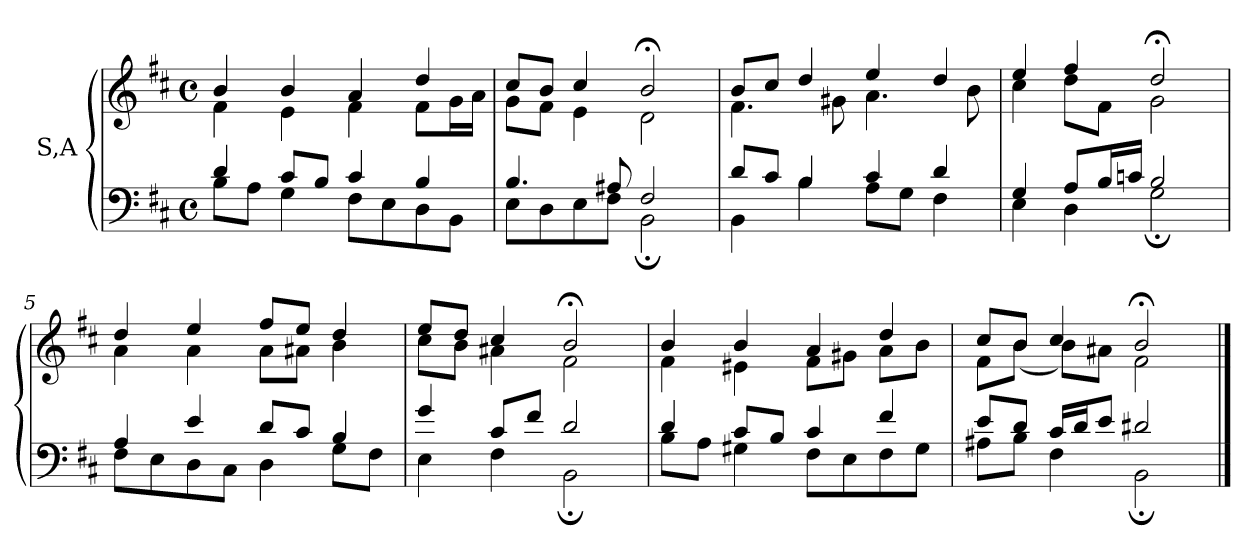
**kern	**kern
*part1	*part1
*staff2	*staff1
*I"S,A	*
!!LO:LB:g=z
*clefF4	*clefG2
*k[f#c#]	*k[f#c#]
*M4/4	*M4/4
*met(c)	*met(c)
=1	=1
*^	*^
4d	8BL	4b	4f#
.	8AJ	.	.
8c#L	4G	4b	4e
8BJ	.	.	.
4c#	8F#L	4a	4f#
.	8E	.	.
4B	8D	4dd	8f#L
.	8BBJ	.	16gL
.	.	.	16aJJ
=2	=2	=2	=2
4.B	8EL	8cc#L	8gL
.	8D	8bJ	8f#J
.	8E	4cc#	4e
8A#X	8F#J	.	.
2F#	2BB;	2b;<	2d
=3	=3	=3	=3
8dL	4BB	8bL	4.f#
8c#J	.	8cc#J	.
4B	4B	4dd	.
.	.	.	8g#X
4c#	8AL	4ee	4.a
.	8GJ	.	.
4d	4F#	4dd	.
.	.	.	8b
=4	=4	=4	=4
4G	4E	4ee	4cc#
8AL	4D	4ff#	8ddL
16BL	.	.	8f#J
16cnJJ	.	.	.
2B	2G;	2dd;<	2g
!!LO:LB:g=z	!!
=5	=5	=5	=5
4A	8F#L	4dd	4a
.	8E	.	.
4e	8D	4ee	4a
.	8C#J	.	.
8dL	4D	8ff#L	8aL
8c#J	.	8eeJ	8a#XJ
4B	8GL	4dd	4b
.	8F#J	.	.
=6	=6	=6	=6
4g	4E	8eeL	8cc#L
.	.	8ddJ	8bJ
8c#L	4F#	4cc#	4a#X
8f#J	.	.	.
2d	2BB;	2b;<	2f#
=7	=7	=7	=7
4d	8BL	4b	4f#
.	8AJ	.	.
8c#L	4G#X	4b	4e#X
8BJ	.	.	.
4c#	8F#L	4a	8f#L
.	8E	.	8g#XJ
4f#	8F#	4dd	8aL
.	8G#J	.	8bJ
=8	=8	=8	=8
8eL	8A#XL	8cc#L	8f#L
8dJ	8BJ	8bJ	(<8bJ
16c#LL	4F#	4cc#	8bL)
16dJ	.	.	.
8eJ	.	.	8a#XJ
2d#X	2BB;	2b;<	2f#
*v	*v	*	*
*	*v	*v
==	==
*-	*-
